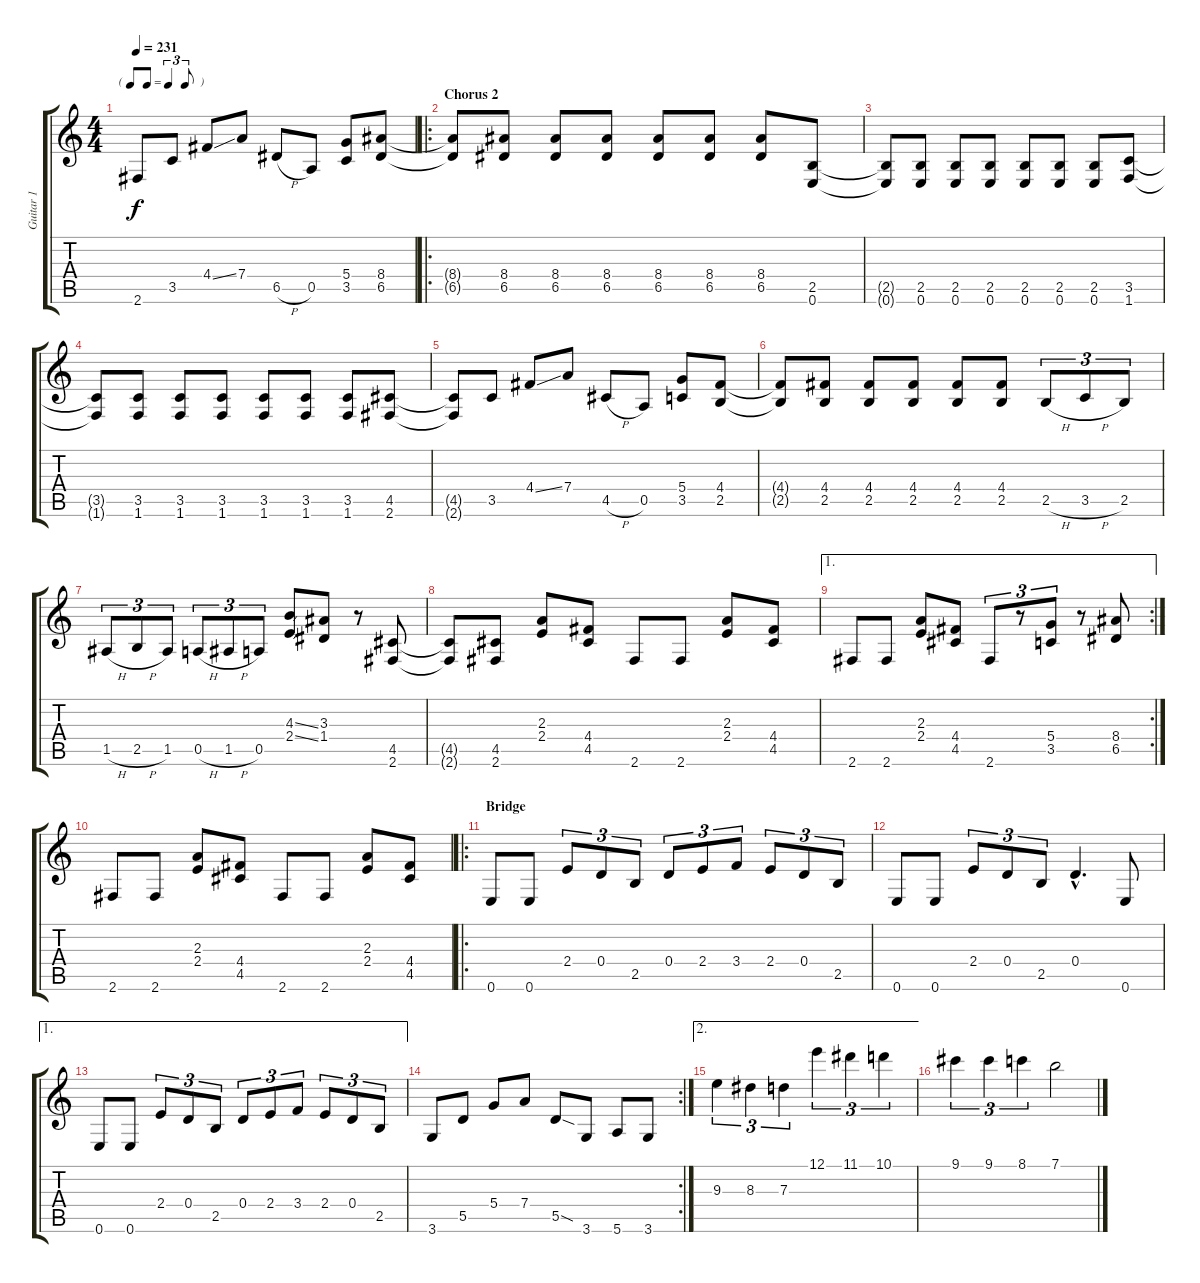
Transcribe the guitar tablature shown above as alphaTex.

\track ("Guitar 1" "Guitar 1") {instrument overdrivenguitar}
\staff {score tabs}
\tuning (E4 B3 G3 D3 A2 E2) {hide}
\ts (4 4)
\tf triplet8th
\tempo 231
\clef g2
\ks c
2.6.8{dy f} 3.5.8 4.4{ss}.8 7.4.8 6.5{h}.8 0.5.8 (5.4 3.5).8 (8.4 6.5).8 |
\ro
\section ("" "Chorus 2")
(8.4{t} 6.5{t}).8 (8.4 6.5).8 (8.4 6.5).8 (8.4 6.5).8 (8.4 6.5).8 (8.4 6.5).8 (8.4 6.5).8 (2.5 0.6).8 |
(2.5{t} 0.6{t}).8 (2.5 0.6).8 (2.5 0.6).8 (2.5 0.6).8 (2.5 0.6).8 (2.5 0.6).8 (2.5 0.6).8 (3.5 1.6).8 |
(3.5{t} 1.6{t}).8 (3.5 1.6).8 (3.5 1.6).8 (3.5 1.6).8 (3.5 1.6).8 (3.5 1.6).8 (3.5 1.6).8 (4.5 2.6).8 |
(4.5{t} 2.6{t}).8 3.5.8 4.4{ss}.8 7.4.8 4.5{h}.8 0.5.8 (5.4 3.5).8 (4.4 2.5).8 |
(4.4{t} 2.5{t}).8 (4.4 2.5).8 (4.4 2.5).8 (4.4 2.5).8 (4.4 2.5).8 (4.4 2.5).8 2.5{h}.8{tu (3 2)} 3.5{h}.8{tu (3 2)} 2.5.8{tu (3 2)} |
1.5{h}.8{tu (3 2)} 2.5{h}.8{tu (3 2)} 1.5.8{tu (3 2)} 0.5{h}.8{tu (3 2)} 1.5{h}.8{tu (3 2)} 0.5.8{tu (3 2)} (4.3{ss} 2.4{ss}).8 (3.3 1.4).8 r.8 (4.5 2.6).8 |
(4.5{t} 2.6{t}).8 (4.5 2.6).8 (2.3 2.4).8 (4.4 4.5).8 2.6.8 2.6.8 (2.3 2.4).8 (4.4 4.5).8 |
\ae 1
\rc 2
2.6.8 2.6.8 (2.3 2.4).8 (4.4 4.5).8 2.6.8{tu (3 2)} r.8{tu (3 2)} (5.4 3.5).8{tu (3 2)} r.8 (8.4 6.5).8 |
2.6.8 2.6.8 (2.3 2.4).8 (4.4 4.5).8 2.6.8 2.6.8 (2.3 2.4).8 (4.4 4.5).8 |
\ro
\section ("" "Bridge")
0.6.8 0.6.8 2.4.8{tu (3 2)} 0.4.8{tu (3 2)} 2.5.8{tu (3 2)} 0.4.8{tu (3 2)} 2.4.8{tu (3 2)} 3.4.8{tu (3 2)} 2.4.8{tu (3 2)} 0.4.8{tu (3 2)} 2.5.8{tu (3 2)} |
0.6.8 0.6.8 2.4.8{tu (3 2)} 0.4.8{tu (3 2)} 2.5.8{tu (3 2)} 0.4{hac}.4{d} 0.6.8 |
\ae 1
0.6.8 0.6.8 2.4.8{tu (3 2)} 0.4.8{tu (3 2)} 2.5.8{tu (3 2)} 0.4.8{tu (3 2)} 2.4.8{tu (3 2)} 3.4.8{tu (3 2)} 2.4.8{tu (3 2)} 0.4.8{tu (3 2)} 2.5.8{tu (3 2)} |
\rc 2
3.6.8 5.5.8 5.4.8 7.4.8 5.5{sod}.8 3.6.8 5.6.8 3.6.8 |
\ae 2
9.3.4{tu (3 2)} 8.3.4{tu (3 2)} 7.3.4{tu (3 2)} 12.1.4{tu (3 2)} 11.1.4{tu (3 2)} 10.1.4{tu (3 2)} |
9.1.4{tu (3 2)} 9.1.4{tu (3 2)} 8.1.4{tu (3 2)} 7.1.2
